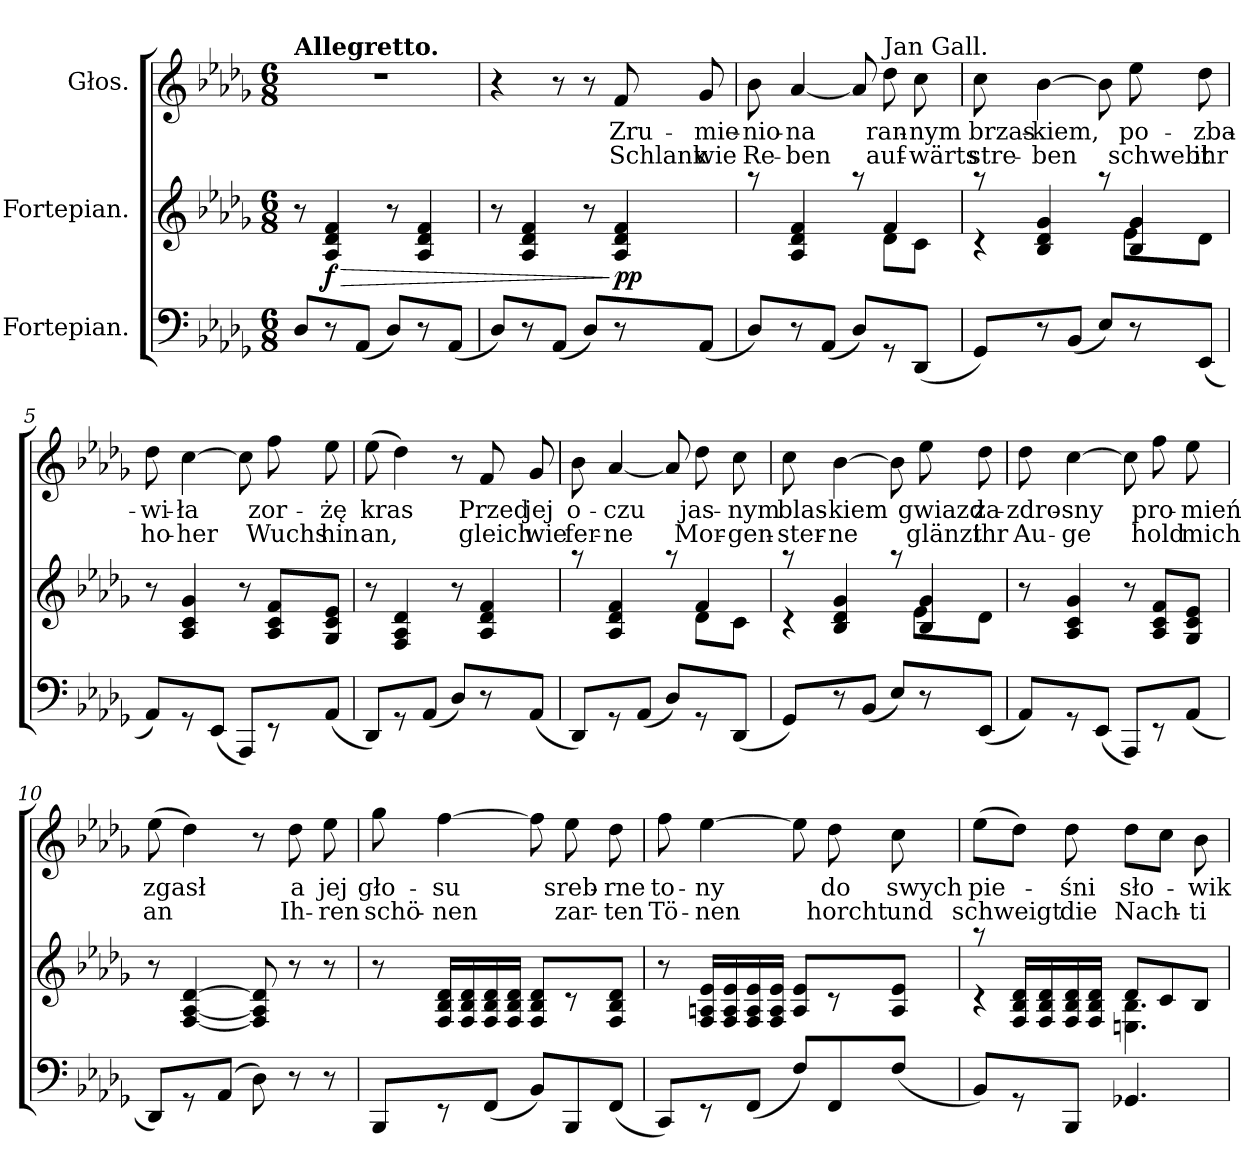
**kern	**kern	**dynam	**kern	**text	**text
*part3	*part2	*part2	*part1	*part1	*part1
*staff3	*staff2	*staff2	*staff1	*staff1	*staff1
*I"Fortepian.	*I"Fortepian.	*	*I"Głos.	*	*
*clefF4	*clefG2	*	*clefG2	*	*
*k[b-e-a-d-g-]	*k[b-e-a-d-g-]	*	*k[b-e-a-d-g-]	*	*
*D-:	*D-:	*	*D-:	*	*
*M6/8	*M6/8	*	*M6/8	*	*
=1	=1	=1	=1	=1	=1
!	!	!	!LO:TX:a:B:t=Allegretto.	!	!
8D-/L	8r	.	2.r	.	.
!	!	!LO:HP:b	!	!	!
8r	4A-/ 4d-/ 4f/	> f	.	.	.
(8AA-/J	.	.	.	.	.
8D-/L)	8r	.	.	.	.
8r	4A-/ 4d-/ 4f/	.	.	.	.
(8AA-/J	.	.	.	.	.
=2	=2	=2	=2	=2	=2
8D-/L)	8r	.	4r	.	.
8r	4A-/ 4d-/ 4f/	.	.	.	.
(8AA-/J	.	.	8r	.	.
8D-/L)	8r	.	8r	.	.
8r	4A-/ 4d-/ 4f/	] pp	8f/	Zru-	Schlank
(8AA-/J	.	.	8g-/	-mie-	wie
=3	=3	=3	=3	=3	=3
*	*^	*	*	*	*
8D-/L)	8raa	4rcyy	.	8b-\	-nio-	Re-
8r	4A-/ 4d-/ 4f/	.	.	[4a-/	-na	-ben
(8AA-/J	.	8rcyy	.	.	.	.
8D-/L)	8raa	8rcyy	.	8a-/]	.	.
!	!	!	!	!LO:TX:a:t=Jan Gall.	!	!
8r	4f/	8d-\L	.	8dd-\	ran-	auf-
(8DD-/J	.	8c\J	.	8cc\	-nym	-wärts
=4	=4	=4	=4	=4	=4	=4
8GG-/L)	8raa	4rc	.	8cc\	brzas-	stre-
8r	4B-/ 4d-/ 4g-/	.	.	[4b-\	-kiem,	-ben
(8BB-/J	.	8rcyy	.	.	.	.
8E-/L)	8raa	8rcyy	.	8b-\]	.	.
8r	4B-/ 4g-/	8e-\L	.	8ee-\	po-	schwebt
(8EE-/J	.	8d-\J	.	8dd-\	-zba-	ihr
*	*v	*v	*	*	*	*
=5	=5	=5	=5	=5	=5
8AA-/L)	8r	.	8dd-\	-wi-	ho-
8r	4A-/ 4c/ 4g-/	.	[4cc\	-ła	-her
(8EE-/J	.	.	.	.	.
8AAA-/L)	8r	.	8cc\]	.	.
8r	8A-/ 8c/ 8f/L	.	8ff\	zor-	Wuchs
(8AA-/J	8G-/ 8c/ 8e-/J	.	8ee-\	-żę	hin
=6	=6	=6	=6	=6	=6
8DD-/L)	8r	.	(8ee-\	kras	an,
8r	4F/ 4A-/ 4d-/	.	4dd-\)	.	.
(8AA-/J	.	.	.	.	.
8D-/L)	8r	.	8r	.	.
8r	4A-/ 4d-/ 4f/	.	8f/	Przed	gleich
(8AA-/J	.	.	8g-/	jej	wie
=7	=7	=7	=7	=7	=7
*	*^	*	*	*	*
8DD-/L)	8raa	4rcyy	.	8b-\	o-	fer-
8r	4A-/ 4d-/ 4f/	.	.	[4a-/	-czu	-ne
(8AA-/J	.	8rcyy	.	.	.	.
8D-/L)	8raa	8rcyy	.	8a-/]	.	.
8r	4f/	8d-\L	.	8dd-\	jas-	Mor-
(8DD-/J	.	8c\J	.	8cc\	-nym	-gen-
=8	=8	=8	=8	=8	=8	=8
8GG-/L)	8raa	4rc	.	8cc\	blas-	-ster-
8r	4B-/ 4d-/ 4g-/	.	.	[4b-\	-kiem	-ne
(8BB-/J	.	8rcyy	.	.	.	.
8E-/L)	8raa	8rcyy	.	8b-\]	.	.
8r	4B-/ 4g-/	8e-\L	.	8ee-\	gwiazd	glänzt
(8EE-/J	.	8d-\J	.	8dd-\	za-	ihr
*	*v	*v	*	*	*	*
=9	=9	=9	=9	=9	=9
8AA-/L)	8r	.	8dd-\	-zdro-	Au-
8r	4A-/ 4c/ 4g-/	.	[4cc\	-sny	-ge
(8EE-/J	.	.	.	.	.
8AAA-/L)	8r	.	8cc\]	.	.
8r	8A-/ 8c/ 8f/L	.	8ff\	pro-	hold
(8AA-/J	8G-/ 8c/ 8e-/J	.	8ee-\	-mień	mich
=10	=10	=10	=10	=10	=10
8DD-/L)	8r	.	(8ee-\	zgasł	an
8r	[4F/ [4A-/ [4d-/	.	4dd-\)	.	.
(8AA-/J	.	.	.	.	.
8D-\)	8F]/ 8A-]/ 8d-]/	.	8r	.	.
8r	8r	.	8dd-\	a	Ih-
8r	8r	.	8ee-\	jej	-ren
=11	=11	=11	=11	=11	=11
8BBB-/L	8r	.	8gg-\	gło-	schö-
8r	16F/ 16B-/ 16d-/LL	.	[4ff\	-su	-nen
.	16F/ 16B-/ 16d-/	.	.	.	.
(8FF/J	16F/ 16B-/ 16d-/	.	.	.	.
.	16F/ 16B-/ 16d-/JJ	.	.	.	.
8BB-/L)	8F/ 8B-/ 8d-/L	.	8ff\]	.	.
8BBB-/	8r	.	8ee-\	sreb-	zar-
(8FF/J	8F/ 8B-/ 8d-/J	.	8dd-\	-rne	-ten
=12	=12	=12	=12	=12	=12
8CC/L)	8r	.	8ff\	to-	Tö-
8r	16F/ 16An/ 16e-/LL	.	[4ee-\	-ny	-nen
.	16F/ 16A/ 16e-/	.	.	.	.
(8FF/J	16F/ 16A/ 16e-/	.	.	.	.
.	16F/ 16A/ 16e-/JJ	.	.	.	.
8F/L)	8A/ 8e-/L	.	8ee-\]	.	.
8FF/	8r	.	8dd-\	do	horcht
(8F/J	8A/ 8e-/J	.	8cc\	swych	und
=13	=13	=13	=13	=13	=13
*	*^	*	*	*	*
8BB-/L)	8raa	4rc	.	(8ee-\L	pie-	schweigt
8r	16F/ 16B-/ 16d-/LL	.	.	8dd-\J)	.	.
.	16F/ 16B-/ 16d-/	.	.	.	.	.
8BBB-/J	16F/ 16B-/ 16d-/	8rc	.	8dd-\	-śni	die
.	16F/ 16B-/ 16d-/JJ	.	.	.	.	.
4.GG-X/	8d-/L	4.En\ 4.B-\	.	8dd-\L	sło-	Nach-
.	8c/	.	.	8cc\J	.	.
.	8B-/J	.	.	8b-\	-wik	-ti-
*	*v	*v	*	*	*	*
=	=	=	=	=	=
*-	*-	*-	*-	*-	*-
